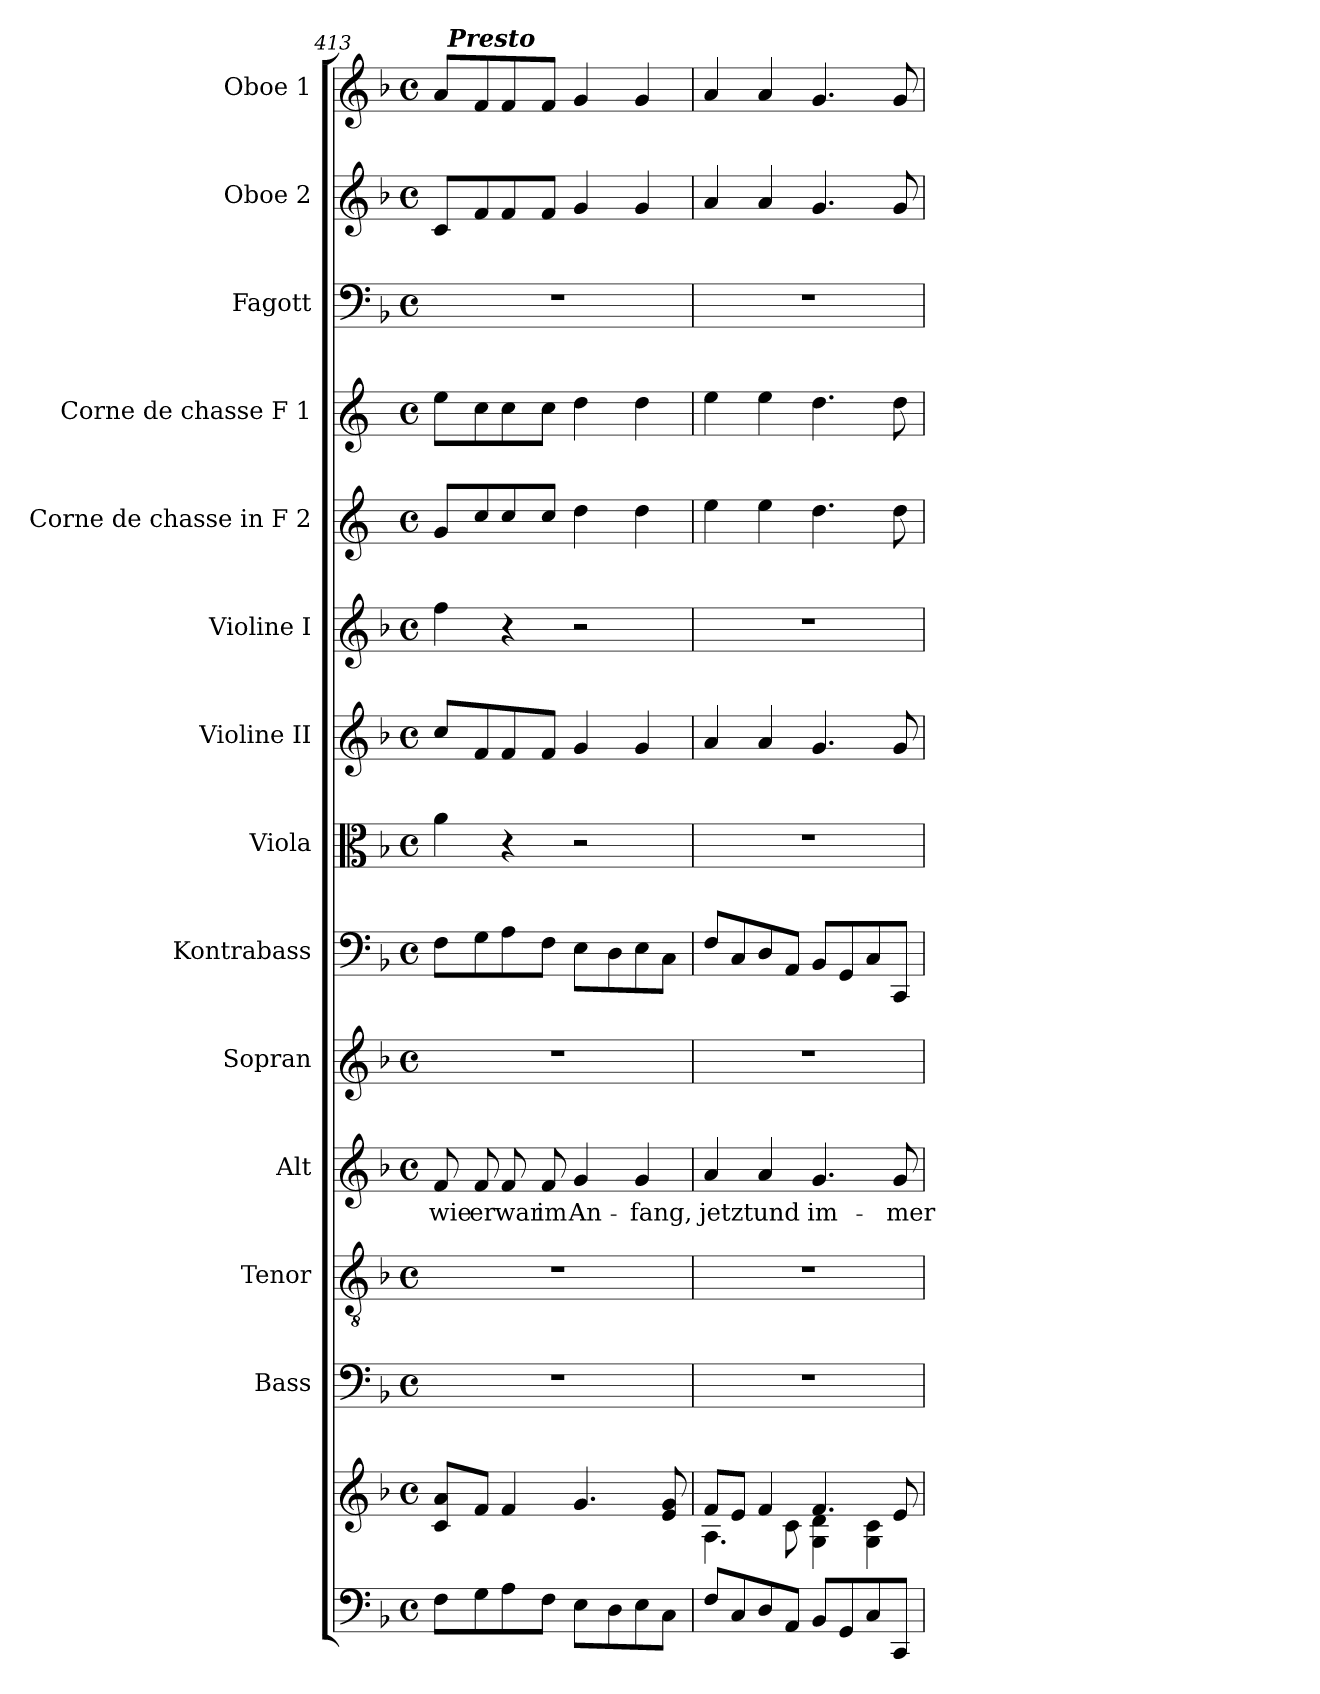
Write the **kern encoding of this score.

**kern	**kern	**kern	**kern	**kern	**text	**kern	**kern	**kern	**kern	**kern	**kern	**kern	**kern	**kern	**kern
*part14	*part14	*part13	*part12	*part11	*part11	*part10	*part9	*part8	*part7	*part6	*part5	*part4	*part3	*part2	*part1
*staff15	*staff14	*staff13	*staff12	*staff11	*staff11	*staff10	*staff9	*staff8	*staff7	*staff6	*staff5	*staff4	*staff3	*staff2	*staff1
*	*	*I"Bass	*I"Tenor	*I"Alt	*	*I"Sopran	*I"Kontrabass	*I"Viola	*I"Violine II	*I"Violine I	*I"Corne de chasse in F 2	*I"Corne de chasse F 1	*I"Fagott	*I"Oboe 2	*I"Oboe 1
*	*	*I'B.	*I'T.	*I'A.	*	*I'S.	*I'Kb.	*I'Vla.	*I'Vl. II	*I'Vl. I	*	*	*I'Fg.	*I'Ob. 2	*I'Ob. 1
*clefF4	*clefG2	*clefF4	*clefGv2	*clefG2	*	*clefG2	*clefF4	*clefC3	*clefG2	*clefG2	*clefG2	*clefG2	*clefF4	*clefG2	*clefG2
*	*	*	*	*	*	*	*ITrd7c12	*	*	*	*ITrd4c7	*ITrd4c7	*	*	*
*k[b-]	*k[b-]	*k[b-]	*k[b-]	*k[b-]	*	*k[b-]	*k[b-]	*k[b-]	*k[b-]	*k[b-]	*k[b-]	*k[b-]	*k[b-]	*k[b-]	*k[b-]
*F:	*F:	*F:	*F:	*F:	*	*F:	*F:	*F:	*F:	*F:	*F:	*F:	*F:	*F:	*F:
*M4/4	*M4/4	*M4/4	*M4/4	*M4/4	*	*M4/4	*M4/4	*M4/4	*M4/4	*M4/4	*M4/4	*M4/4	*M4/4	*M4/4	*M4/4
*met(c)	*met(c)	*met(c)	*met(c)	*met(c)	*	*met(c)	*met(c)	*met(c)	*met(c)	*met(c)	*met(c)	*met(c)	*met(c)	*met(c)	*met(c)
=413	=413	=413	=413	=413	=413	=413	=413	=413	=413	=413	=413	=413	=413	=413	=413
!	!	!	!	!	!LO:LY:b	!	!	!	!	!	!	!	!	!	!
*	*	*	*	*	*	*	*	*	*	*	*	*	*	*	*^
8F\L	8c/ 8a/L	1r	1r	8f/	wie	1r	8FF\L	4a\	8cc/L	4ff\	8c/L	8a\L	1r	8c/L	8a/L	32ryy
!	!	!	!	!	!	!	!	!	!	!	!	!	!	!	!	!LO:TX:a:Bi:t=Presto
.	.	.	.	.	.	.	.	.	.	.	.	.	.	.	.	2ryy
!	!	!	!	!	!LO:LY:b	!	!	!	!	!	!	!	!	!	!	!
8G\	8f/J	.	.	8f/	er	.	8GG\	.	8f/	.	8f/	8f\	.	8f/	8f/	.
!	!	!	!	!	!LO:LY:b	!	!	!	!	!	!	!	!	!	!	!
8A\	4f/	.	.	8f/	war	.	8AA\	4r	8f/	4r	8f/	8f\	.	8f/	8f/	.
!	!	!	!	!	!LO:LY:b	!	!	!	!	!	!	!	!	!	!	!
8F\J	.	.	.	8f/	im	.	8FF\J	.	8f/J	.	8f/J	8f\J	.	8f/J	8f/J	.
!	!	!	!	!	!LO:LY:b	!	!	!	!	!	!	!	!	!	!	!
8E\L	4.g/	.	.	4g/	An-	.	8EE\L	2r	4g/	2r	4g\	4g\	.	4g/	4g/	.
.	.	.	.	.	.	.	.	.	.	.	.	.	.	.	.	4...ryy
8D\	.	.	.	.	.	.	8DD\	.	.	.	.	.	.	.	.	.
!	!	!	!	!	!LO:LY:b	!	!	!	!	!	!	!	!	!	!	!
8E\	.	.	.	4g/	-fang,	.	8EE\	.	4g/	.	4g\	4g\	.	4g/	4g/	.
8C\J	8e/ 8g/	.	.	.	.	.	8CC\J	.	.	.	.	.	.	.	.	.
=414	=414	=414	=414	=414	=414	=414	=414	=414	=414	=414	=414	=414	=414	=414	=414	=414
*	*^	*	*	*	*	*	*	*	*	*	*	*	*	*	*	*
!	!	!	!	!	!	!LO:LY:b	!	!	!	!	!	!	!	!	!	!	!
*	*	*	*	*	*	*	*	*	*	*	*	*	*	*	*	*v	*v
8F/L	8f/L	4.A\	1r	1r	4a/	jetzt	1r	8FF/L	1r	4a/	1r	4a\	4a\	1r	4a/	4a/
8C/	8e/J	.	.	.	.	.	.	8CC/	.	.	.	.	.	.	.	.
!	!	!	!	!	!	!LO:LY:b	!	!	!	!	!	!	!	!	!	!
8D/	4f/	.	.	.	4a/	und	.	8DD/	.	4a/	.	4a\	4a\	.	4a/	4a/
8AA/J	.	8c\	.	.	.	.	.	8AAA/J	.	.	.	.	.	.	.	.
!	!	!	!	!	!	!LO:LY:b	!	!	!	!	!	!	!	!	!	!
8BB-/L	4.f/	4G\ 4d\	.	.	4.g/	im-	.	8BBB-/L	.	4.g/	.	4.g\	4.g\	.	4.g/	4.g/
8GG/	.	.	.	.	.	.	.	8GGG/	.	.	.	.	.	.	.	.
8C/	.	4G\ 4c\	.	.	.	.	.	8CC/	.	.	.	.	.	.	.	.
!	!	!	!	!	!	!LO:LY:b	!	!	!	!	!	!	!	!	!	!
8CC/J	8e/	.	.	.	8g/	-mer-	.	8CCC/J	.	8g/	.	8g\	8g\	.	8g/	8g/
*	*v	*v	*	*	*	*	*	*	*	*	*	*	*	*	*	*
=	=	=	=	=	=	=	=	=	=	=	=	=	=	=	=
*-	*-	*-	*-	*-	*-	*-	*-	*-	*-	*-	*-	*-	*-	*-	*-
